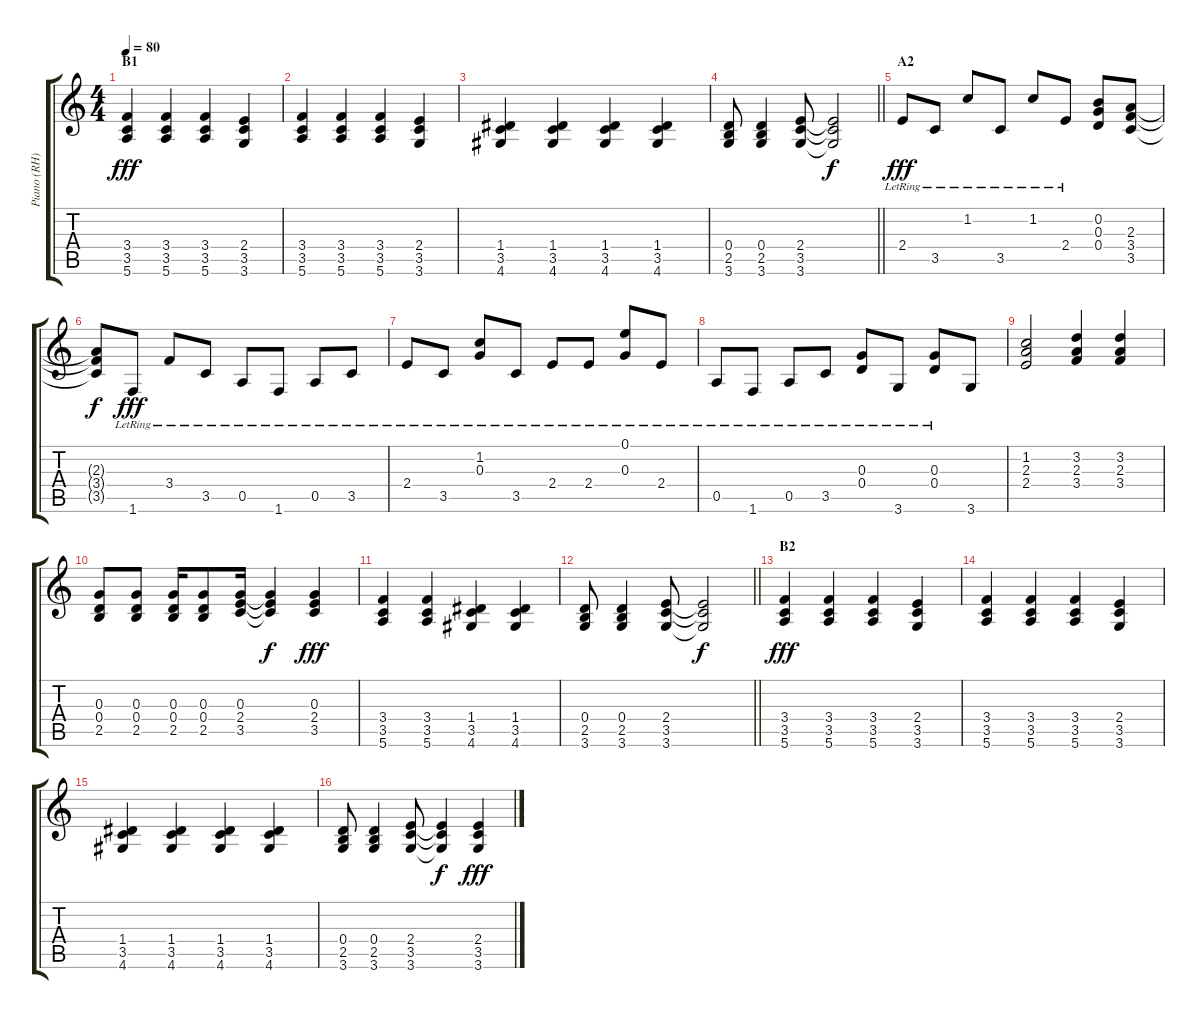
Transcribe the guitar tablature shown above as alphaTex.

\track ("Piano (RH)" "Piano (RH)") {instrument acousticgrandpiano}
\staff {score tabs}
\tuning (E5 B4 G4 D4 A3 E3) {hide}
\ts (4 4)
\section ("" "B1")
\tempo 80
\clef g2
\ks c
(3.4 3.5 5.6).4{dy fff} (3.4 3.5 5.6).4 (3.4 3.5 5.6).4 (2.4 3.5 3.6).4 |
(3.4 3.5 5.6).4 (3.4 3.5 5.6).4 (3.4 3.5 5.6).4 (2.4 3.5 3.6).4 |
(1.4 3.5 4.6).4 (1.4 3.5 4.6).4 (1.4 3.5 4.6).4 (1.4 3.5 4.6).4 |
\barLineRight lightlight
(0.4 2.5 3.6).8 (0.4 2.5 3.6).4 (2.4 3.5 3.6).8 (2.4{t} 3.5{t} 3.6{t}).2{dy f} |
\section ("" "A2")
2.4{lr}.8{dy fff} 3.5{lr}.8 1.2{lr}.8 3.5{lr}.8 1.2{lr}.8 2.4{lr}.8 (0.2 0.3 0.4).8 (2.3 3.4 3.5).8 |
(2.3{t} 3.4{t} 3.5{t}).8{dy f} 1.6{lr}.8{dy fff} 3.4{lr}.8 3.5{lr}.8 0.5{lr}.8 1.6{lr}.8 0.5{lr}.8 3.5{lr}.8 |
2.4{lr}.8 3.5{lr}.8 (1.2{lr} 0.3{lr}).8 3.5{lr}.8 2.4{lr}.8 2.4{lr}.8 (0.1{lr} 0.3{lr}).8 2.4{lr}.8 |
0.5{lr}.8 1.6{lr}.8 0.5{lr}.8 3.5{lr}.8 (0.3{lr} 0.4{lr}).8 3.6{lr}.8 (0.3{lr} 0.4{lr}).8 3.6.8 |
(1.2 2.3 2.4).2 (3.2 2.3 3.4).4 (3.2 2.3 3.4).4 |
(0.3 0.4 2.5).8 (0.3 0.4 2.5).8 (0.3 0.4 2.5).16 (0.3 0.4 2.5).8 (0.3 2.4 3.5).16 (0.3{t} 2.4{t} 3.5{t}).4{dy f} (0.3 2.4 3.5).4{dy fff} |
(3.4 3.5 5.6).4 (3.4 3.5 5.6).4 (1.4 3.5 4.6).4 (1.4 3.5 4.6).4 |
\barLineRight lightlight
(0.4 2.5 3.6).8 (0.4 2.5 3.6).4 (2.4 3.5 3.6).8 (2.4{t} 3.5{t} 3.6{t}).2{dy f} |
\section ("" "B2")
(3.4 3.5 5.6).4{dy fff} (3.4 3.5 5.6).4 (3.4 3.5 5.6).4 (2.4 3.5 3.6).4 |
(3.4 3.5 5.6).4 (3.4 3.5 5.6).4 (3.4 3.5 5.6).4 (2.4 3.5 3.6).4 |
(1.4 3.5 4.6).4 (1.4 3.5 4.6).4 (1.4 3.5 4.6).4 (1.4 3.5 4.6).4 |
(0.4 2.5 3.6).8 (0.4 2.5 3.6).4 (2.4 3.5 3.6).8 (2.4{t} 3.5{t} 3.6{t}).4{dy f} (2.4 3.5 3.6).4{dy fff}
